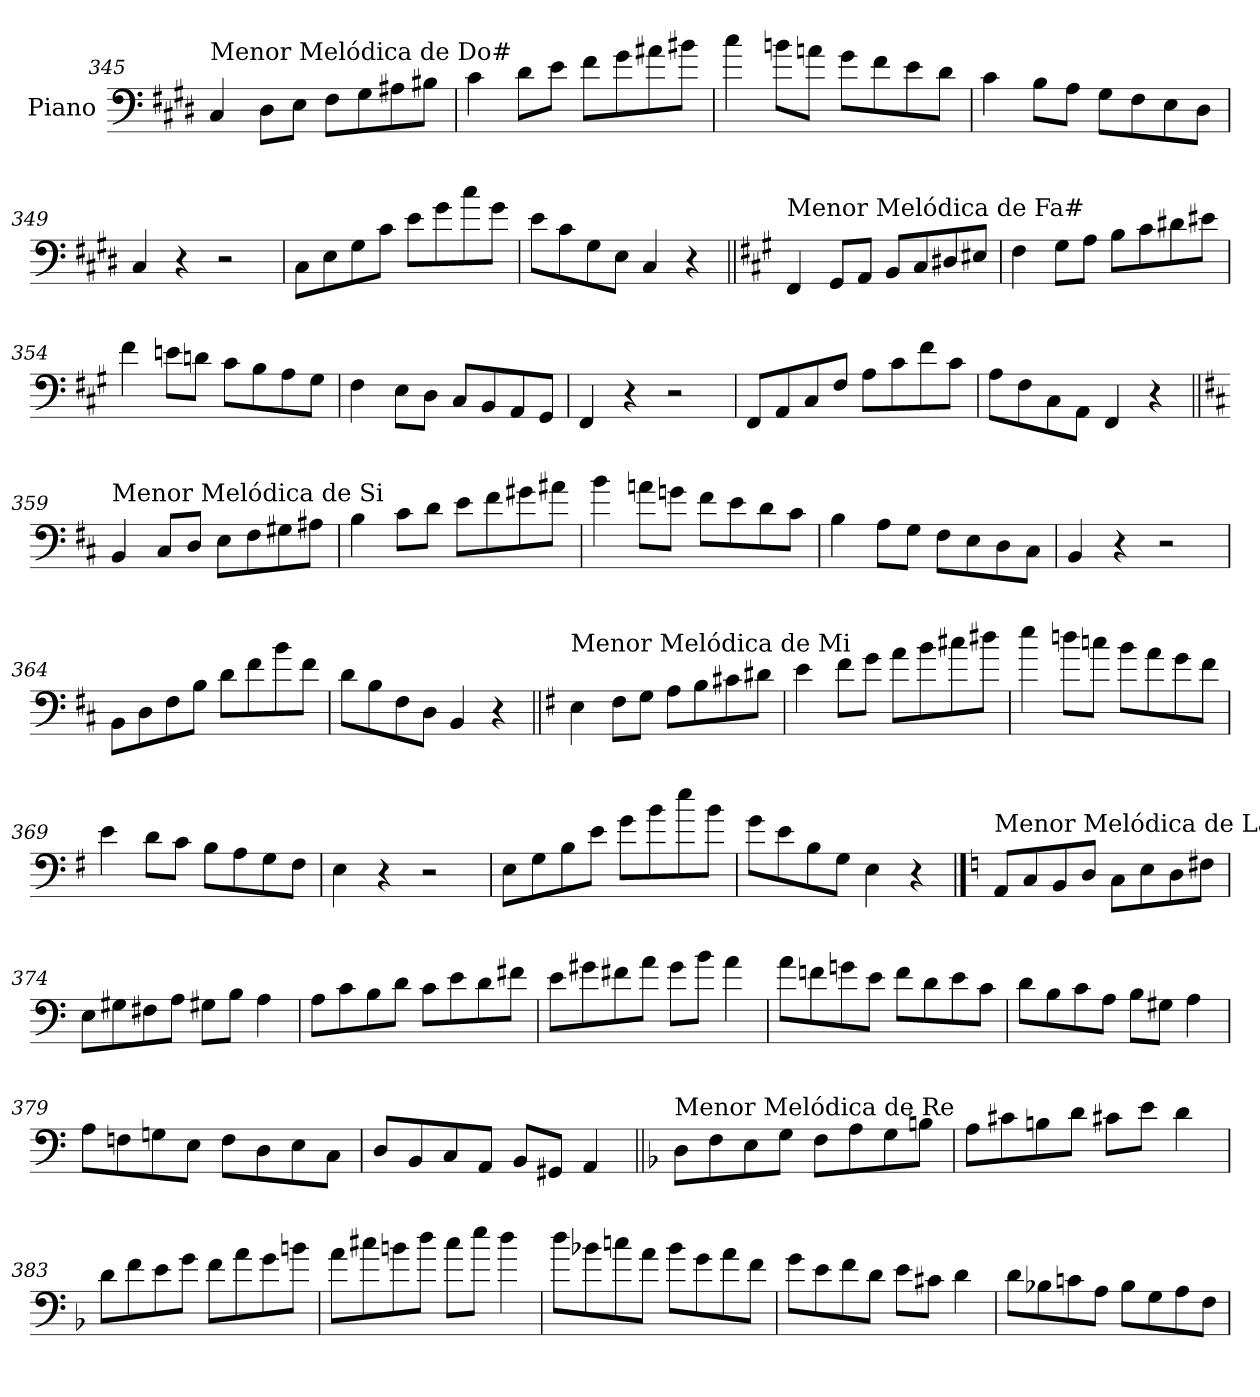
**kern
*part1
*staff1
*I"Piano
*I'Pno.
!!LO:LB:g=z
*clefF4
*k[f#c#g#d#]
=345
!LO:TX:a:t=Menor Melódica de Do#
4C#/
8D#\L
8E\J
8F#\L
8G#\
8A#X\
8B#X\J
=346
4c#\
8d#\L
8e\J
8f#\L
8g#\
8a#X\
8b#X\J
=347
4cc#\
8bn\L
8an\J
8g#\L
8f#\
8e\
8d#\J
=348
4c#\
8B\L
8A\J
8G#\L
8F#\
8E\
8D#\J
=349
4C#/
4r
2r
=350
8C#\L
8E\
8G#\
8c#\J
8e\L
8g#\
8cc#\
8g#\J
=351
8e\L
8c#\
8G#\
8E\J
4C#/
4r
!!LO:LB:g=z
=352||
*k[f#c#g#]
!LO:TX:a:t=Menor Melódica de Fa#
4FF#/
8GG#/L
8AA/J
8BB/L
8C#/
8D#X/
8E#X/J
=353
4F#\
8G#\L
8A\J
8B\L
8c#\
8d#X\
8e#X\J
=354
4f#\
8en\L
8dn\J
8c#\L
8B\
8A\
8G#\J
=355
4F#\
8E\L
8D\J
8C#/L
8BB/
8AA/
8GG#/J
=356
4FF#/
4r
2r
=357
8FF#/L
8AA/
8C#/
8F#/J
8A\L
8c#\
8f#\
8c#\J
=358
8A\L
8F#\
8C#\
8AA\J
4FF#/
4r
!!LO:LB:g=z
=359||
*k[f#c#]
!LO:TX:a:t=Menor Melódica de Si
4BB/
8C#/L
8D/J
8E\L
8F#\
8G#X\
8A#X\J
=360
4B\
8c#\L
8d\J
8e\L
8f#\
8g#X\
8a#X\J
=361
4b\
8an\L
8gn\J
8f#\L
8e\
8d\
8c#\J
=362
4B\
8A\L
8G\J
8F#\L
8E\
8D\
8C#\J
=363
4BB/
4r
2r
=364
8BB\L
8D\
8F#\
8B\J
8d\L
8f#\
8b\
8f#\J
=365
8d\L
8B\
8F#\
8D\J
4BB/
4r
!!LO:LB:g=z
=366||
*k[f#]
!LO:TX:a:t=Menor Melódica de Mi
4E\
8F#\L
8G\J
8A\L
8B\
8c#X\
8d#X\J
=367
4e\
8f#\L
8g\J
8a\L
8b\
8cc#X\
8dd#X\J
=368
4ee\
8ddn\L
8ccn\J
8b\L
8a\
8g\
8f#\J
=369
4e\
8d\L
8c\J
8B\L
8A\
8G\
8F#\J
=370
4E\
4r
2r
=371
8E\L
8G\
8B\
8e\J
8g\L
8b\
8ee\
8b\J
=372
8g\L
8e\
8B\
8G\J
4E\
4r
!!LO:PB:g=z
==373
*k[]
!LO:TX:a:t=Menor Melódica de La
8AA/L
8C/
8BB/
8D/J
8C\L
8E\
8D\
8F#X\J
=374
8E\L
8G#X\
8F#X\
8A\J
8G#X\L
8B\J
4A\
=375
8A\L
8c\
8B\
8d\J
8c\L
8e\
8d\
8f#X\J
=376
8e\L
8g#X\
8f#X\
8a\J
8g#\L
8b\J
4a\
!!LO:LB:g=z
=377
8a\L
8fn\
8gn\
8e\J
8f\L
8d\
8e\
8c\J
=378
8d\L
8B\
8c\
8A\J
8B\L
8G#X\J
4A\
=379
8A\L
8Fn\
8Gn\
8E\J
8F\L
8D\
8E\
8C\J
=380
8D/L
8BB/
8C/
8AA/J
8BB/L
8GG#X/J
4AA/
!!LO:LB:g=z
=381||
*k[b-]
!LO:TX:a:t=Menor Melódica de Re
8D\L
8F\
8E\
8G\J
8F\L
8A\
8G\
8Bn\J
=382
8A\L
8c#X\
8Bn\
8d\J
8c#X\L
8e\J
4d\
=383
8d\L
8f\
8e\
8g\J
8f\L
8a\
8g\
8bn\J
=384
8a\L
8cc#X\
8bn\
8dd\J
8cc#\L
8ee\J
4dd\
!!LO:LB:g=z
=385
8dd\L
8b-X\
8ccn\
8a\J
8b-\L
8g\
8a\
8f\J
=386
8g\L
8e\
8f\
8d\J
8e\L
8c#X\J
4d\
=387
8d\L
8B-X\
8cn\
8A\J
8B-\L
8G\
8A\
8F\J
=
*-
